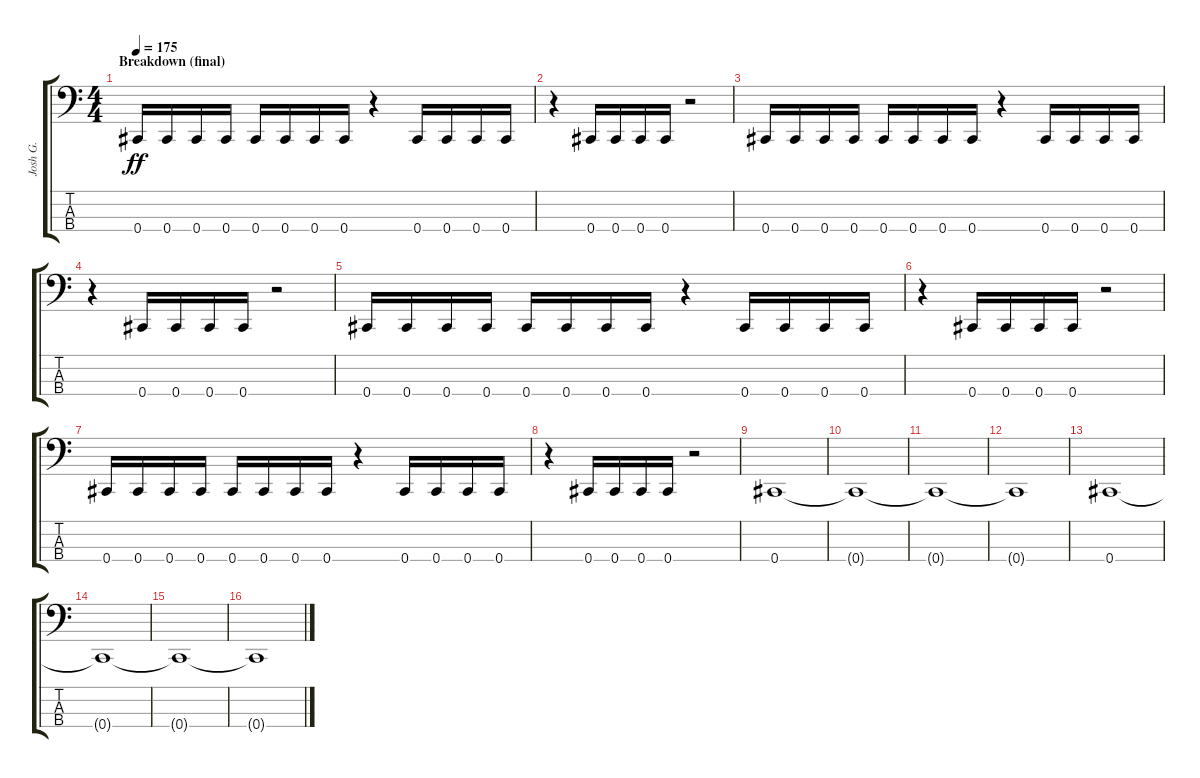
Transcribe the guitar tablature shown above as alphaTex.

\track ("Josh G." "Josh G.") {instrument electricbasspick}
\staff {score tabs}
\tuning (Gb2 Db2 Ab1 Db1) {hide}
\ts (4 4)
\section ("" "Breakdown (final)")
\tempo 175
\clef f4
\ks c
0.4.16{dy ff} 0.4.16 0.4.16 0.4.16 0.4.16 0.4.16 0.4.16 0.4.16 r.4 0.4.16 0.4.16 0.4.16 0.4.16 |
r.4 0.4.16 0.4.16 0.4.16 0.4.16 r.2 |
0.4.16 0.4.16 0.4.16 0.4.16 0.4.16 0.4.16 0.4.16 0.4.16 r.4 0.4.16 0.4.16 0.4.16 0.4.16 |
r.4 0.4.16 0.4.16 0.4.16 0.4.16 r.2 |
0.4.16 0.4.16 0.4.16 0.4.16 0.4.16 0.4.16 0.4.16 0.4.16 r.4 0.4.16 0.4.16 0.4.16 0.4.16 |
r.4 0.4.16 0.4.16 0.4.16 0.4.16 r.2 |
0.4.16 0.4.16 0.4.16 0.4.16 0.4.16 0.4.16 0.4.16 0.4.16 r.4 0.4.16 0.4.16 0.4.16 0.4.16 |
r.4 0.4.16 0.4.16 0.4.16 0.4.16 r.2 |
0.4.1 |
0.4{t}.1 |
0.4{t}.1 |
0.4{t}.1 |
0.4.1 |
0.4{t}.1 |
0.4{t}.1 |
0.4{t}.1
